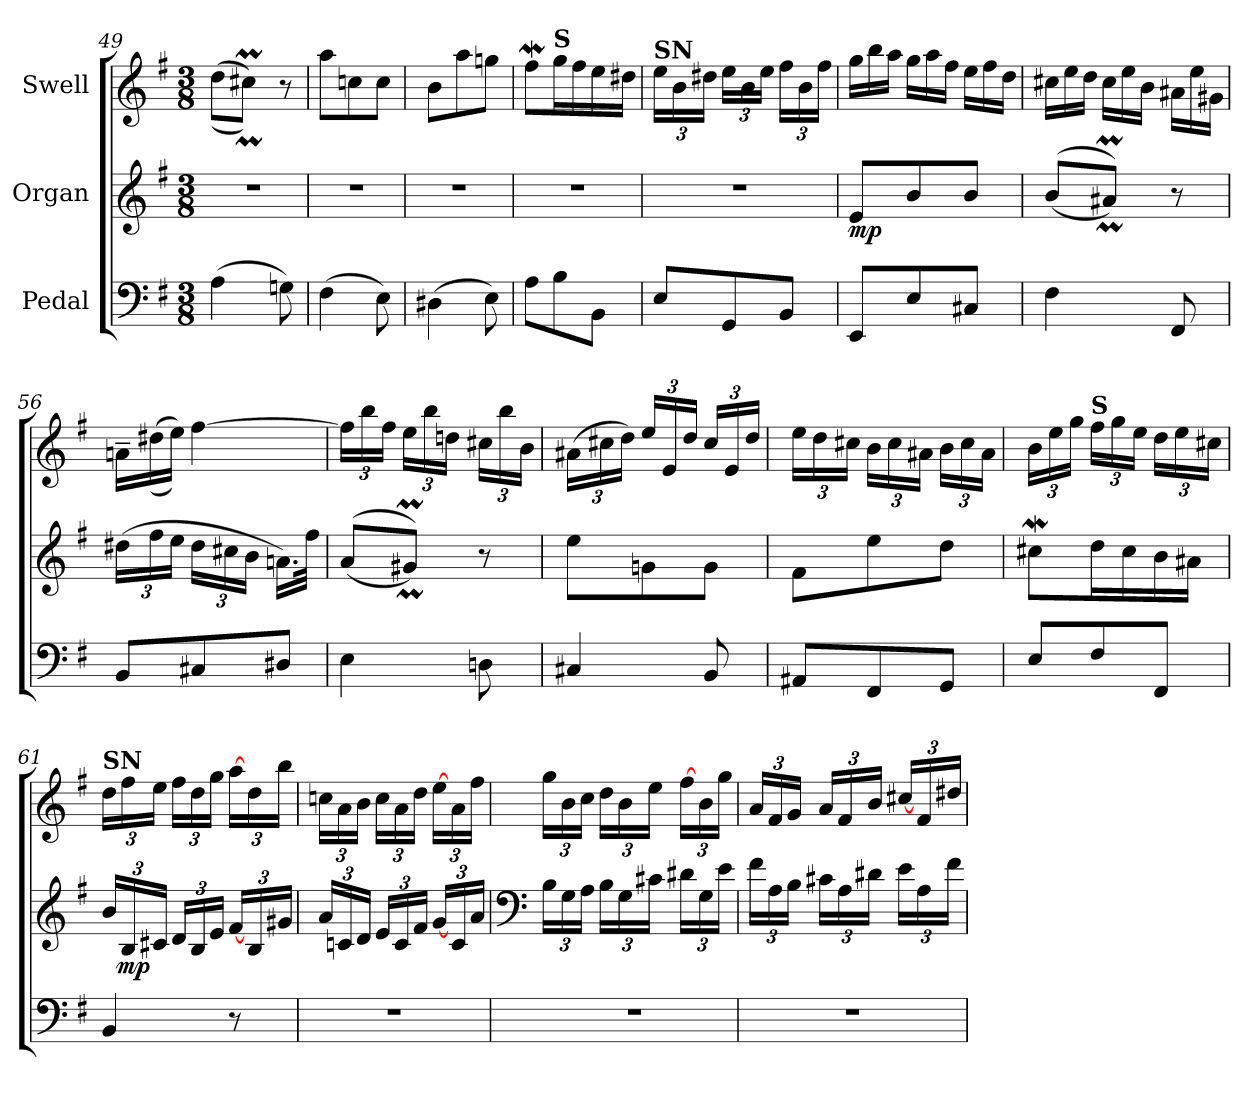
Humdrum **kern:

**kern	**kern	**dynam	**kern
*part3	*part2	*part2	*part1
*staff3	*staff2	*staff2	*staff1
*I"Pedal	*I"Organ	*	*I"Swell
*clefF4	*clefG2	*	*clefG2
*k[f#]	*k[f#]	*	*k[f#]
*M3/8	*M3/8	*	*M3/8
=49	=49	=49	=49
*	*	*	*^
(>4A\	4.r	.	(>(>8dd\L	8dd\yy
.	.	.	8cc#Xm\J))	16cc#m\yy
.	.	.	.	16ryy
8Gn\)	.	.	8r	8ryy
*	*	*	*v	*v
=50	=50	=50	=50
(>4F#\	4.r	.	8aa\L
.	.	.	8ccn\
8E\)	.	.	8cc\J
=51	=51	=51	=51
(>4D#X\	4.r	.	8b\L
.	.	.	8aa\
8E\)	.	.	8ggn\J
=52	=52	=52	=52
8A\L	4.r	.	8ff#W\L
!	!	!	!LO:TX:B:t=S
8B\	.	.	16gg\L
.	.	.	16ff#\
8BB\J	.	.	16ee\
.	.	.	16dd#X\JJ
=53	=53	=53	=53
*	*	*	*Xbrackettup
*	*	*	*^
!	!	!	!LO:TX:B:t=SN	!
8E/L	4.r	.	24ee\LL	4.ryy
.	.	.	24b\	.
.	.	.	24dd#X\JJ	.
8GG/	.	.	24ee\LL	.
.	.	.	24b\	.
.	.	.	24ee\JJ	.
8BB/J	.	.	24ff#\LL	.
.	.	.	24b\	.
.	.	.	24ff#\JJ	.
*	*	*	*v	*v
=54	=54	=54	=54
*	*	*	*Xtuplet
!	!	!LO:DY:b	!
8EE/L	8e/L	mp	24gg\LL
.	.	.	24bb\
.	.	.	24aa\JJ
8E/	8b/	.	24gg\LL
.	.	.	24aa\
.	.	.	24ff#\JJ
8C#X/J	8b/J	.	24ee\LL
.	.	.	24ff#\
.	.	.	24dd\JJ
=55	=55	=55	=55
*	*^	*	*
4F#\	(<(<8b/L	8b\yy	.	24cc#X\LL
.	.	.	.	24ee\
.	.	.	.	24dd\JJ
.	8a#Xm/J))	16a#m/yy	.	24cc#\LL
.	.	.	.	24ee\
.	.	16ryy	.	.
.	.	.	.	24b\JJ
8FF#/	8r	8ryy	.	24a#X\LL
.	.	.	.	24ee\
.	.	.	.	24g#X\JJ
*	*v	*v	*	*
!!LO:LB:g=z
=56	=56	=56	=56
*	*Xbrackettup	*	*
8BB/L	(>24dd#X\LL	.	24an~\LL
.	24ff#\	.	(>(>24dd#X\
.	24ee\JJ	.	24ee\JJ))
8C#X/	24dd#\LL	.	[4ff#\
.	24cc#X\	.	.
.	24b\JJ	.	.
8D#X/J	16.an\LL)	.	.
.	32ff#\JJk	.	.
=57	=57	=57	=57
*	*^	*	*
*	*	*	*	*tuplet
4E\	(<(<8a/L	8a/yy	.	24ff#\LL]
.	.	.	.	24bb\
.	.	.	.	24ff#\JJ
.	8g#Xm/J))	16g#m/yy	.	24ee\LL
.	.	.	.	24bb\
.	.	16ryy	.	.
.	.	.	.	24ddn\JJ
8Dn\	8r	8ryy	.	24cc#X\LL
.	.	.	.	24bb\
.	.	.	.	24b\JJ
*	*v	*v	*	*
=58	=58	=58	=58
4C#X/	8ee\L	.	(>24a#X\LL
.	.	.	24cc#X\
.	.	.	24dd\JJ)
.	8gn\	.	24ee/LL
.	.	.	24e/
.	.	.	24dd/JJ
8BB/	8g\J	.	24cc#/LL
.	.	.	24e/
.	.	.	24dd/JJ
=59	=59	=59	=59
8AA#X/L	8f#\L	.	24ee\LL
.	.	.	24dd\
.	.	.	24cc#X\JJ
8FF#/	8ee\	.	24b\LL
.	.	.	24cc#\
.	.	.	24a#X\JJ
8GG/J	8dd\J	.	24b\LL
.	.	.	24cc#\
.	.	.	24a#\JJ
=60	=60	=60	=60
8E/L	8cc#XW\L	.	24b\LL
.	.	.	24ee\
.	.	.	24gg\JJ
!	!	!	!LO:TX:B:t=S
8F#/	16dd\L	.	24ff#\LL
.	.	.	24gg\
.	16cc#\	.	.
.	.	.	24ee\JJ
8FF#/J	16b\	.	24dd\LL
.	.	.	24ee\
.	16a#X\JJ	.	.
.	.	.	24cc#X\JJ
=61	=61	=61	=61
!	!	!	!LO:TX:B:t=SN
4BB/	24b/LL	.	24dd\LL
!	!	!LO:DY:b	!
.	24B/	mp	24ff#\
.	24c#X/JJ	.	24ee\JJ
.	24d/LL	.	24ff#\LL
.	24B/	.	24dd\
.	24e/JJ	.	24gg\JJ
8r	[24f#/LL	.	[24aa\LL
.	24B/ 24f#/yy]	.	24dd\ 24aa\yy]
.	24g#X/JJ	.	24bb\JJ
=62	=62	=62	=62
4.r	24a/LL	.	24ccn\LL
.	24cn/	.	24a\
.	24d/JJ	.	24b\JJ
.	24e/LL	.	24cc\LL
.	24c/	.	24a\
.	24f#/JJ	.	24dd\JJ
.	[24g/LL	.	[24ee\LL
.	24c/ 24g/yy]	.	24a\ 24ee\yy]
.	24a/JJ	.	24ff#\JJ
=63	=63	=63	=63
*	*clefF4	*	*
4.r	24B\LL	.	24gg\LL
.	24G\	.	24b\
.	24A\JJ	.	24cc\JJ
.	24B\LL	.	24dd\LL
.	24G\	.	24b\
.	24c#X\JJ	.	24ee\JJ
.	24d#X\LL	.	[24ff#\LL
.	24G\	.	24b\ 24ff#\yy]
.	24e\JJ	.	24gg\JJ
!!LO:LB:g=z
=64	=64	=64	=64
4.r	24f#\LL	.	24a/LL
.	24A\	.	24f#/
.	24B\JJ	.	24g/JJ
.	24c#X\LL	.	24a/LL
.	24A\	.	24f#/
.	24d#X\JJ	.	24b/JJ
.	24e\LL	.	[24cc#X/LL
.	24A\	.	24f#/ 24cc#/yy]
.	24f#\JJ	.	24dd#X/JJ
=	=	=	=
*-	*-	*-	*-
